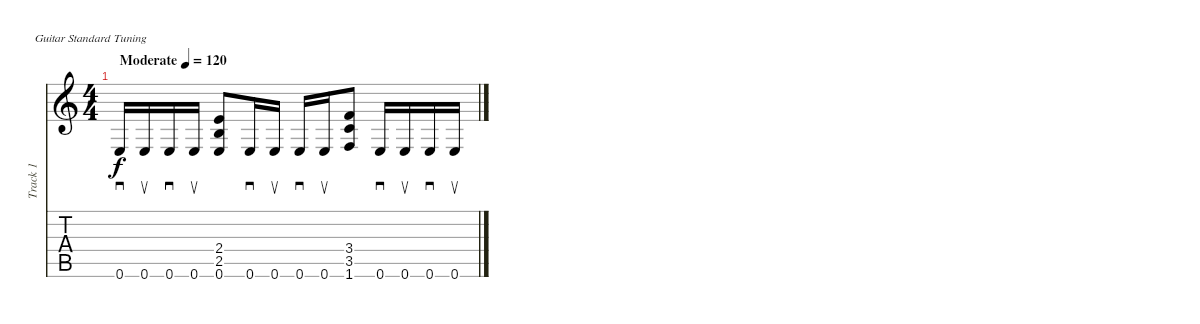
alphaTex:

\defaultSystemsLayout 4
\bracketExtendMode nobrackets
\otherSystemsTrackNameOrientation horizontal
\track ("Track 1" "Track 1") {instrument acousticguitarsteel}
\staff {score tabs}
\tuning (E4 B3 G3 D3 A2 E2)
\ts (4 4)
\beaming (8 2 2 2 2)
\tempo (120 "Moderate")
\clef g2
\ks c
0.6.16{sd dy f instrument acousticguitarsteel beam Up} 0.6.16{su beam Up} 0.6.16{sd beam Up} 0.6.16{su beam Up} (2.4 2.5 0.6).8{beam Up} 0.6.16{sd beam Up} 0.6.16{su beam Up} 0.6.16{sd beam Up} 0.6.16{su beam Up} (3.4 3.5 1.6).8{beam Up} 0.6.16{sd beam Up} 0.6.16{su beam Up} 0.6.16{sd beam Up} 0.6.16{su beam Up}
